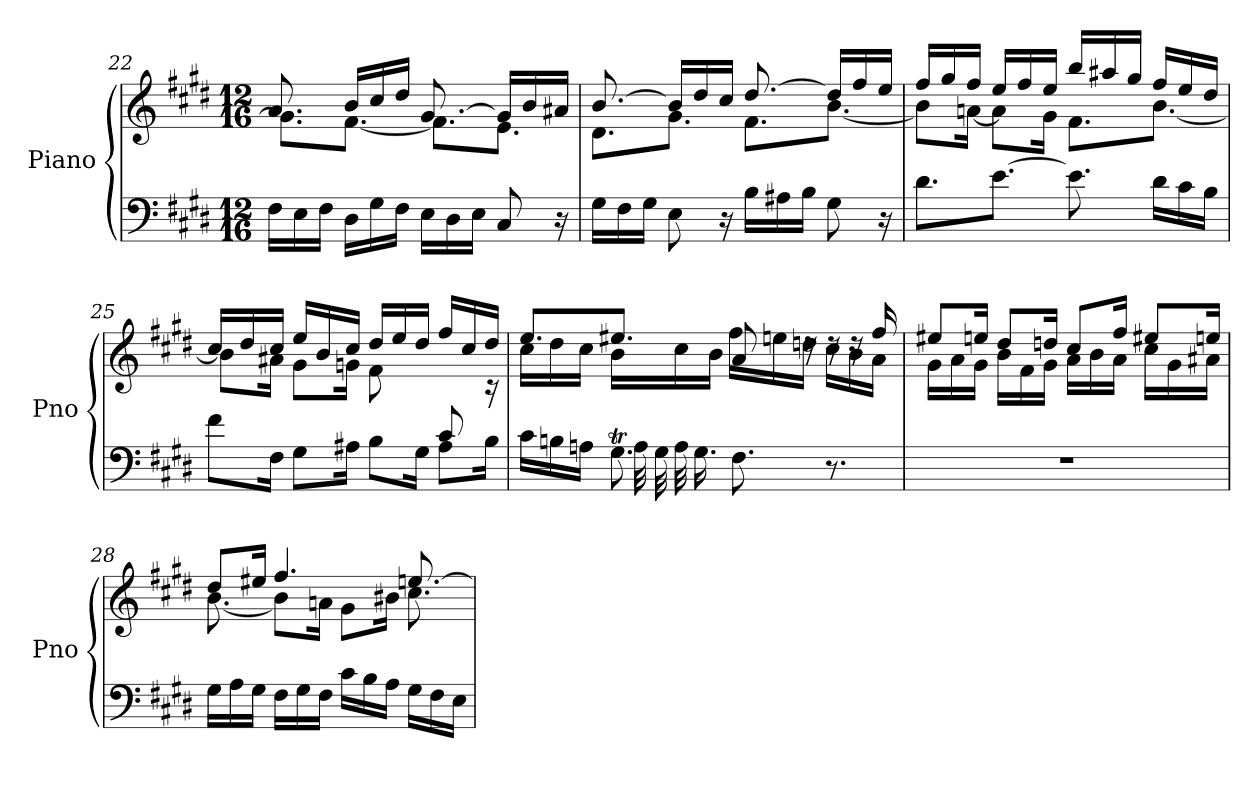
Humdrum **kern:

**kern	**kern
*part1	*part1
*staff2	*staff1
*I"Piano	*
*I'Pno	*
!!LO:LB:g=z
*clefF4	*clefG2
*k[f#c#g#d#]	*k[f#c#g#d#]
*M12/16	*M12/16
=22	=22
*	*^
16F#\LL	8.a/	8.g#\L]
16E\	.	.
16F#\JJ	.	.
16D#\LL	16b/LL	[8.f#\J
16G#\	16cc#/	.
16F#\JJ	16dd#/JJ	.
16E\LL	[8.g#/	8.f#\L]
16D#\	.	.
16E\JJ	.	.
8C#/	16g#/LL]	8.e\J
.	16b/	.
16r	16a#X/JJ	.
=23	=23	=23
16G#\LL	[8.b/	8.d#\L
16F#\	.	.
16G#\JJ	.	.
8E\	16b/LL]	8.g#\J
.	16dd#/	.
16r	16cc#/JJ	.
16B\LL	[8.dd#/	8.f#\L
16A#X\	.	.
16B\JJ	.	.
8G#\	16dd#/LL]	[8.b\J
.	16ff#/	.
16r	16ee/JJ	.
=24	=24	=24
8.d#\L	16ff#/LL	8b\L]
.	16gg#/	.
.	16ff#/JJ	[16an\Jk
[8.e\J	16ee/LL	8a\L]
.	16ff#/	.
.	16ee/JJ	16g#\Jk
8.e\]	16bb/LL	8.f#\L
.	16aa#X/	.
.	16gg#/JJ	.
16d#\LL	16ff#/LL	[8.b\J
16c#\	16ee/	.
16B\JJ	16dd#/JJ	.
!!LO:LB:g=z	!!
=25	=25	=25
*^	*	*
2ryy	8f#\L	16cc#/LL	8b\L]
.	.	16dd#/	.
.	16F#\Jk	16cc#/JJ	16a#X\Jk
.	8G#\L	16ee/LL	8g#\L
.	.	16b/	.
.	16A#X\Jk	16cc#/JJ	16gn\Jk
.	8B\L	16dd#/LL	8f#\L
.	.	16ee/	.
16B#X/Jk	16G#\Jk	16dd#/JJ	8.ryy
8c#/	8A#\L	16ff#/LL	.
.	.	16cc#/	.
16ryy	16B#\Jk	16dd#/JJ	16rc
=26	=26	=26	=26
16c#\LL	8.ryy	8.ee/L	16cc#\LL
16Bn\	.	.	16dd#\
16An\JJ	.	.	16cc#\JJ
8.G#t\	32A	8.ee#X/J	16b\LL
.	32G#	.	.
.	32A	.	16cc#\
.	16.G#	.	.
.	.	.	16b\JJ
8.F#\	4.ryy	8a/	16ff#\LL
.	.	.	16een\
.	.	16rdd	16ddn\JJ
8.r	.	16rdd	16cc#\LL
.	.	16rdd	16b\
.	.	16ff#/	16a\JJ
*v	*v	*	*
=27	=27	=27
2.r	8ee#X/L	16g#\LL
.	.	16a\
.	16een/Jk	16g#\JJ
.	8dd#/L	16b\LL
.	.	16f#\
.	16ddn/Jk	16g#\JJ
.	8cc#/L	16a\LL
.	.	16b\
.	16ff#/Jk	16a\JJ
.	8ee#X/L	16cc#\LL
.	.	16g#\
.	16een/Jk	16a#X\JJ
!!LO:LB:g=z	!!
=28	=28	=28
16G#\LL	8dd#/L	[8.b\
16A\	.	.
16G#\JJ	16ee#X/Jk	.
16F#\LL	4.ff#/	8b\L]
16G#\	.	.
16F#\JJ	.	16an\Jk
16c#\LL	.	8g#\L
16B\	.	.
16A\JJ	.	16b#X\Jk
16G#\LL	[8.een/	8.cc#\
16F#\	.	.
16E\JJ	.	.
*	*v	*v
=	=
*-	*-
